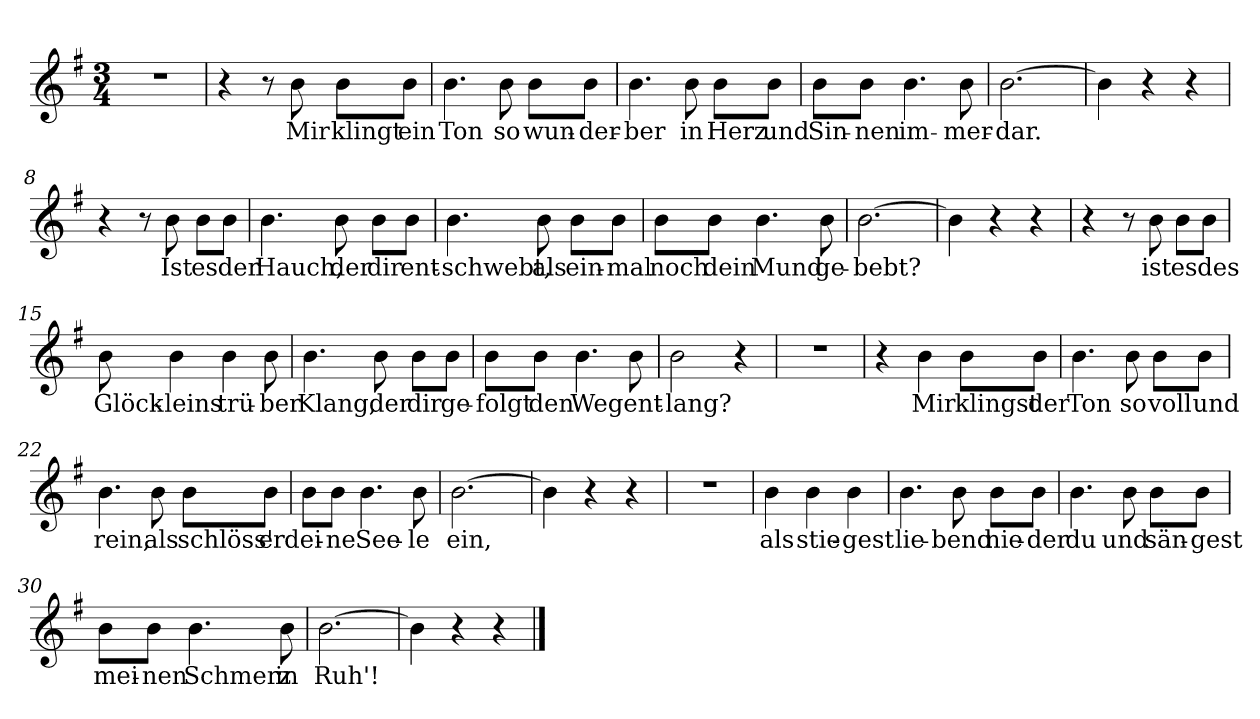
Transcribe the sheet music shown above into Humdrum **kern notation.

**kern	**text
*part1	*part1
*staff1	*staff1
*clefG2	*
*k[f#]	*
*M3/4	*
=1	=1
2.r	.
=2	=2
4r	.
8r	.
!	!LO:LY:b
8b\	Mir
!	!LO:LY:b
8b\L	klingt
!	!LO:LY:b
8b\J	ein
=3	=3
!	!LO:LY:b
4.b\	Ton
!	!LO:LY:b
8b\	so
!	!LO:LY:b
8b\L	wun-
!	!LO:LY:b
8b\J	-der-
=4	=4
!	!LO:LY:b
4.b\	-ber
!	!LO:LY:b
8b\	in
!	!LO:LY:b
8b\L	Herz
!	!LO:LY:b
8b\J	und
=5	=5
!	!LO:LY:b
8b\L	Sin-
!	!LO:LY:b
8b\J	-nen
!	!LO:LY:b
4.b\	im-
!	!LO:LY:b
8b\	-mer-
=6	=6
!	!LO:LY:b
[2.b\	-dar.
=7	=7
4b\]	.
4r	.
4r	.
=8	=8
4r	.
8r	.
!	!LO:LY:b
8b\	Ist
!	!LO:LY:b
8b\L	es
!	!LO:LY:b
8b\J	der
!!LO:LB:g=z
=9	=9
!	!LO:LY:b
4.b\	Hauch,
!	!LO:LY:b
8b\	der
!	!LO:LY:b
8b\L	dir
!	!LO:LY:b
8b\J	ent-
=10	=10
!	!LO:LY:b
4.b\	-schwebt,
!	!LO:LY:b
8b\	als
!	!LO:LY:b
8b\L	ein-
!	!LO:LY:b
8b\J	-mal
=11	=11
!	!LO:LY:b
8b\L	noch
!	!LO:LY:b
8b\J	dein
!	!LO:LY:b
4.b\	Mund
!	!LO:LY:b
8b\	ge-
=12	=12
!	!LO:LY:b
[2.b\	bebt?
=13	=13
4b\]	.
4r	.
4r	.
=14	=14
4r	.
8r	.
!	!LO:LY:b
8b\	ist
!	!LO:LY:b
8b\L	es
!	!LO:LY:b
8b\J	des
=15	=15
!	!LO:LY:b
8b\	Glöck-
!	!LO:LY:b
4b\	-leins
!	!LO:LY:b
4b\	trü-
!	!LO:LY:b
8b\	-ber
!!LO:LB:g=z
=16	=16
!	!LO:LY:b
4.b\	Klang,
!	!LO:LY:b
8b\	der
!	!LO:LY:b
8b\L	dir
!	!LO:LY:b
8b\J	ge-
=17	=17
!	!LO:LY:b
8b\L	-folgt
!	!LO:LY:b
8b\J	-den
!	!LO:LY:b
4.b\	Weg
!	!LO:LY:b
8b\	ent-
=18	=18
!	!LO:LY:b
2b\	-lang?
4r	.
=19	=19
2.r	.
=20	=20
4r	.
!	!LO:LY:b
4b\	Mir
!	!LO:LY:b
8b\L	klingst
!	!LO:LY:b
8b\J	der
=21	=21
!	!LO:LY:b
4.b\	Ton
!	!LO:LY:b
8b\	so
!	!LO:LY:b
8b\L	voll
!	!LO:LY:b
8b\J	und
=22	=22
!	!LO:LY:b
4.b\	rein,
!	!LO:LY:b
8b\	als
!	!LO:LY:b
8b\L	schlöss'
!	!LO:LY:b
8b\J	er
!!LO:LB:g=z
=23	=23
!	!LO:LY:b
8b\L	dei-
!	!LO:LY:b
8b\J	-ne
!	!LO:LY:b
4.b\	See-
!	!LO:LY:b
8b\	-le
=24	=24
!	!LO:LY:b
[2.b\	ein,
=25	=25
4b\]	.
4r	.
4r	.
=26	=26
2.r	.
=27	=27
!	!LO:LY:b
4b\	als
!	!LO:LY:b
4b\	stie-
!	!LO:LY:b
4b\	-gest
=28	=28
!	!LO:LY:b
4.b\	lie-
!	!LO:LY:b
8b\	-bend
!	!LO:LY:b
8b\L	nie-
!	!LO:LY:b
8b\J	-der
=29	=29
!	!LO:LY:b
4.b\	du
!	!LO:LY:b
8b\	und
!	!LO:LY:b
8b\L	sän-
!	!LO:LY:b
8b\J	-gest
=30	=30
!	!LO:LY:b
8b\L	mei-
!	!LO:LY:b
8b\J	-nen
!	!LO:LY:b
4.b\	Schmerz
!	!LO:LY:b
8b\	in
=31	=31
!	!LO:LY:b
[2.b\	Ruh'!
!!LO:LB:g=z
=32	=32
4b\]	.
4r	.
4r	.
==	==
*-	*-
